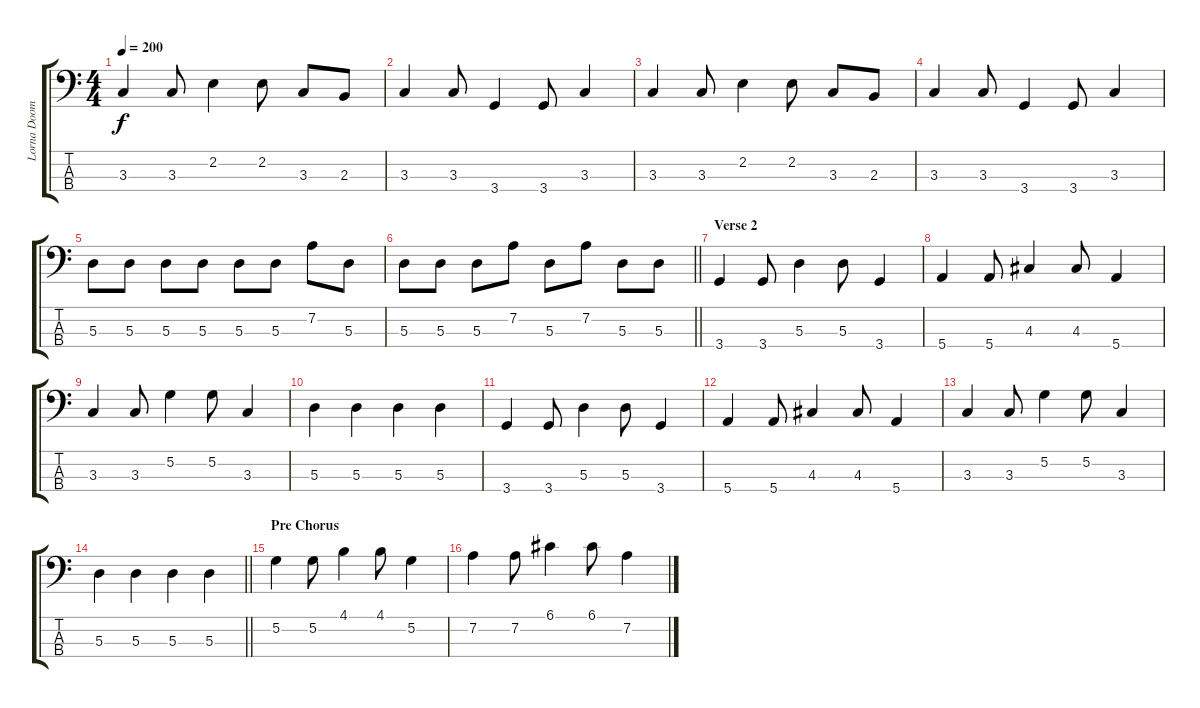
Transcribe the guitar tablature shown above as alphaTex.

\track ("Lorna Doom" "Lorna Doom") {instrument electricbassfinger}
\staff {score tabs}
\tuning (G2 D2 A1 E1) {hide}
\ts (4 4)
\tempo 200
\clef f4
\ks c
3.3.4{dy f} 3.3.8 2.2.4 2.2.8 3.3.8 2.3.8 |
3.3.4 3.3.8 3.4.4 3.4.8 3.3.4 |
3.3.4 3.3.8 2.2.4 2.2.8 3.3.8 2.3.8 |
3.3.4 3.3.8 3.4.4 3.4.8 3.3.4 |
5.3.8 5.3.8 5.3.8 5.3.8 5.3.8 5.3.8 7.2.8 5.3.8 |
\barLineRight lightlight
5.3.8 5.3.8 5.3.8 7.2.8 5.3.8 7.2.8 5.3.8 5.3.8 |
\section ("" "Verse 2")
3.4.4 3.4.8 5.3.4 5.3.8 3.4.4 |
5.4.4 5.4.8 4.3.4 4.3.8 5.4.4 |
3.3.4 3.3.8 5.2.4 5.2.8 3.3.4 |
5.3.4 5.3.4 5.3.4 5.3.4 |
3.4.4 3.4.8 5.3.4 5.3.8 3.4.4 |
5.4.4 5.4.8 4.3.4 4.3.8 5.4.4 |
3.3.4 3.3.8 5.2.4 5.2.8 3.3.4 |
\barLineRight lightlight
5.3.4 5.3.4 5.3.4 5.3.4 |
\section ("" "Pre Chorus")
5.2.4 5.2.8 4.1.4 4.1.8 5.2.4 |
7.2.4 7.2.8 6.1.4 6.1.8 7.2.4
